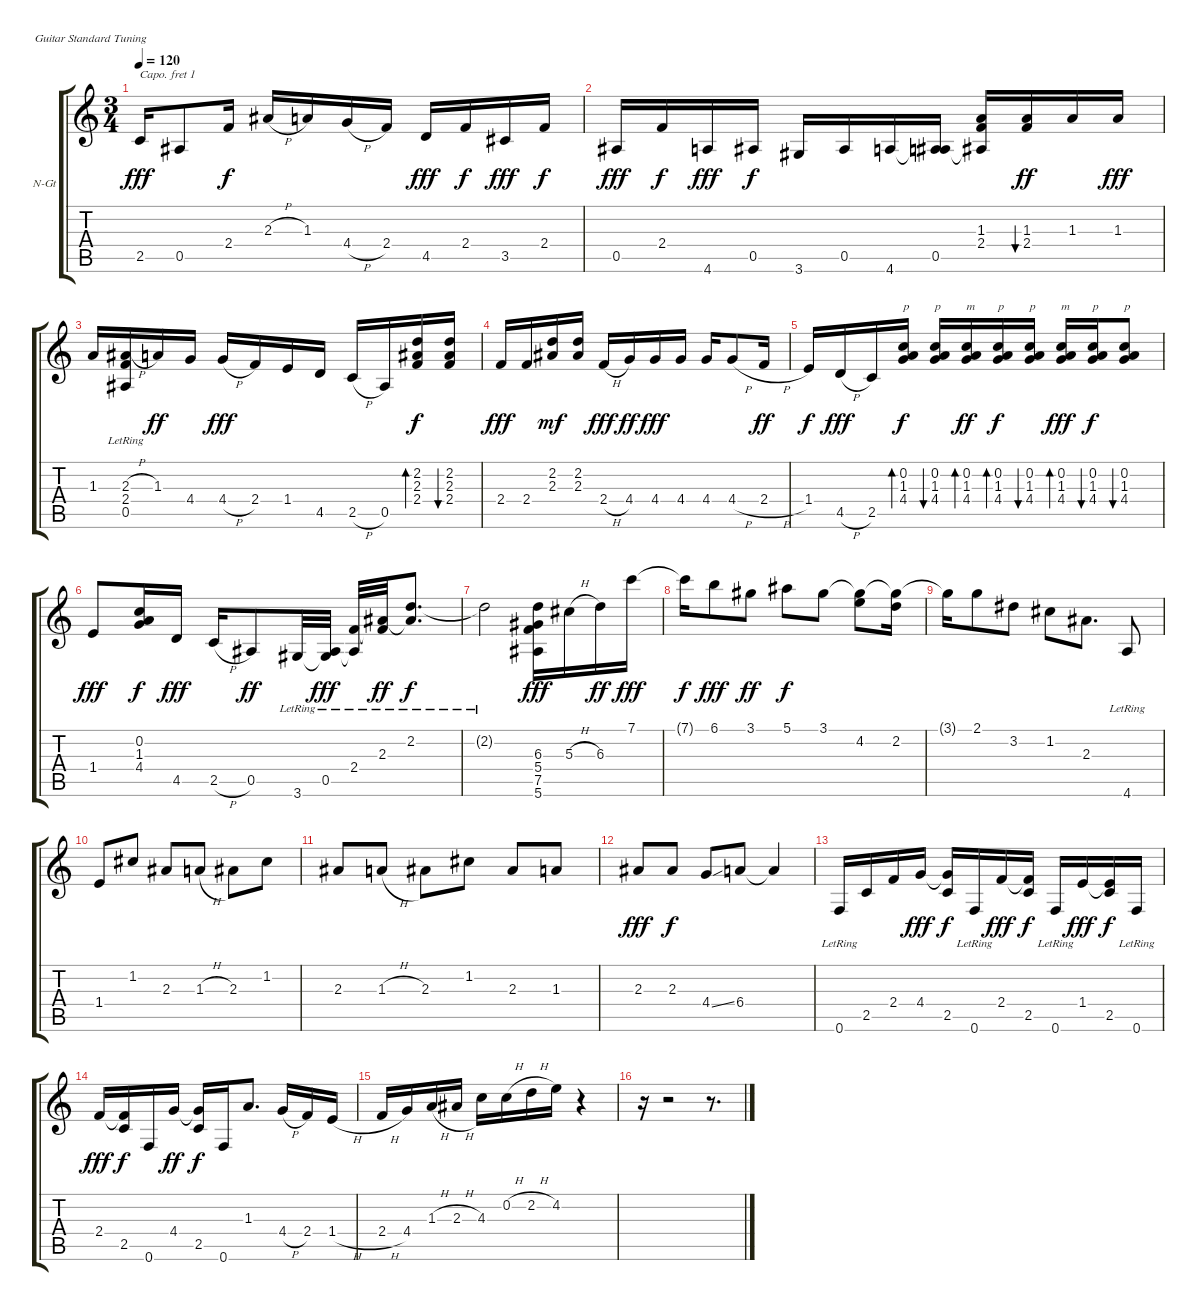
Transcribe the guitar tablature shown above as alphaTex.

\bracketExtendMode groupsimilarinstruments
\firstSystemTrackNameOrientation horizontal
\otherSystemsTrackNameOrientation horizontal
\track ("Minera" "N-Gt") {instrument acousticguitarnylon}
\staff {score tabs}
\capo 1
\tuning (E4 B3 G3 D3 A2 E2)
\ts (3 4)
\tempo 120
\clef g2
\ks c
2.5.16{dy fff} 0.5.8 2.4.16{dy f} 2.3{h}.16 1.3.16 4.4{h}.16 2.4.16 4.5.16{dy fff} 2.4.16{dy f} 3.5.16{dy fff} 2.4.16{dy f} |
0.5.16{dy fff} 2.4.16{dy f} 4.6.16{dy fff} 0.5.16{dy f} 3.6.16 0.5.16 4.6.16 (0.5 4.6{t}).16 (1.3 2.4 0.5{t}).16 (1.3 2.4).16{bu 60 dy ff} 1.3.16 1.3.16{dy fff} |
1.3.16 (2.3{h} 2.4{lr} 0.5{lr}).16 1.3.16{dy ff} 4.4.16 4.4{h}.16{dy fff} 2.4.16 1.4.16 4.5.16 2.5{h}.16 0.5.16 (2.2 2.3 2.4).16{bd 60 dy f} (2.2 2.3 2.4).16{bu 60} |
2.4.16{dy fff} 2.4.16 (2.2 2.3).16{dy mf} (2.2 2.3).16 2.4{h}.16{dy fff} 4.4.16{dy ff} 4.4.16{dy fff} 4.4.16 4.4.16 4.4{h}.8 2.4{h}.16{dy ff} |
1.4.16{dy f} 4.5{h}.16{dy fff} 2.5.16 (0.2 1.3 4.4).16{bd 60 txt "p" dy f} (0.2 1.3 4.4).16{bu 60 txt "p"} (0.2 1.3 4.4).16{bd 60 txt "m" dy ff} (0.2 1.3 4.4).16{bd 60 txt "p" dy f} (0.2 1.3 4.4).16{bu 60 txt "p"} (0.2 1.3 4.4).16{bd 60 txt "m" dy fff} (0.2 1.3 4.4).16{bu 60 txt "p" dy f} (0.2 1.3 4.4).8{bu 60 txt "p"} |
1.4.8{dy fff} (0.2 1.3 4.4).16{dy f} 4.5.16{dy fff} 2.5{h}.16 0.5.8{dy ff} 3.6{lr}.32 (0.5{lr} 3.6{lr t}).32{dy fff} (2.4{lr} 0.5{lr t}).32 (2.3{lr} 2.4{lr t}).32{dy ff} (2.2{lr} 2.3{lr t}).8{d dy f} |
2.2{lr t}.2 (6.3 5.4 7.5 5.6).16{dy fff} 5.3{h}.16 6.3.16{dy ff} 7.1.16{dy fff} |
7.1{t}.16{dy f} 6.1.8{dy fff} 3.1.8{dy ff} 5.1.8{dy f} 3.1.8 (4.2 3.1{t}).8 (2.2 3.1{t}).16 |
3.1{t}.16 2.1.8 3.2.8 1.2.8 2.3.8{d} 4.6{lr}.8 |
1.4.8 1.2.8 2.3.8 1.3{h}.8 2.3.8 1.2.8 |
2.3.8 1.3{h}.8 2.3.8 1.2.8 2.3.8 1.3.8 |
2.3.8{dy fff} 2.3.8{dy f} 4.4{ss}.8 6.4.8 6.4{t}.4 |
0.6{lr}.16 2.5.16 2.4.16 4.4.16{dy fff} (4.4{t} 2.5).16{dy f} 0.6{lr}.16 2.4.16{dy fff} (2.4{t} 2.5).16{dy f} 0.6{lr}.16 1.4.16{dy fff} (1.4{t} 2.5).16{dy f} 0.6{lr}.16 |
2.4.16{dy fff} (2.4{t} 2.5).16{dy f} 0.6.16 4.4.16{dy ff} (4.4{t} 2.5).16{dy f} 0.6.16 1.3.8{d} 4.4{h}.16 2.4.16 1.4{h}.16 |
2.4{h}.16 4.4.16 1.3{h}.16 2.3{h}.16 4.3.16 0.2{h}.16 2.2{h}.16 4.2.16 r.4 |
r.16 r.2 r.8{d}
